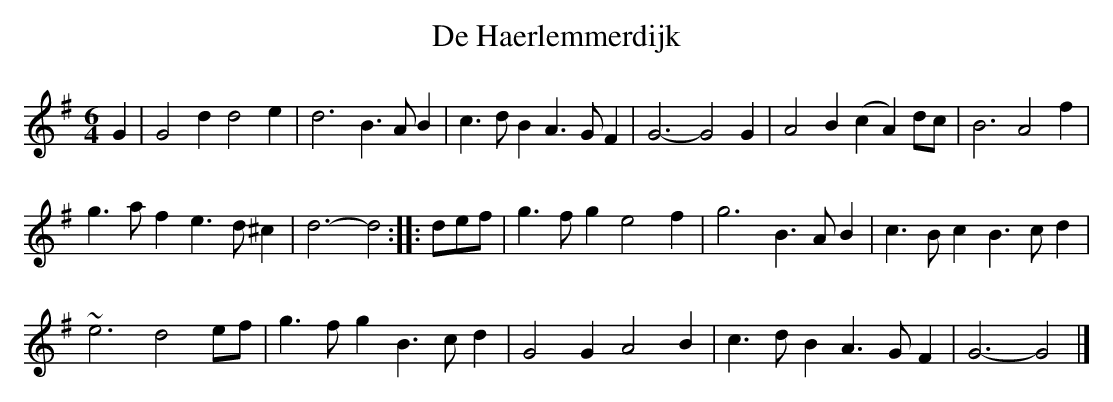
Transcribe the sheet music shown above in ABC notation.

X:1
T:De Haerlemmerdijk
M:6/4
K:Gmaj
G2|G4d2d4e2|d6B3AB2|c3dB2A3GF2|G6-G4G2|A4B2(c2A2)dc|B6A4f2|
g3af2e3d^c2|d6-d4:||:def|g3fg2e4f2|g6B3AB2|c3Bc2B3cd2|
~e6d4ef|g3fg2B3cd2|G4G2A4B2|c3dB2A3GF2|G6-G4|]
